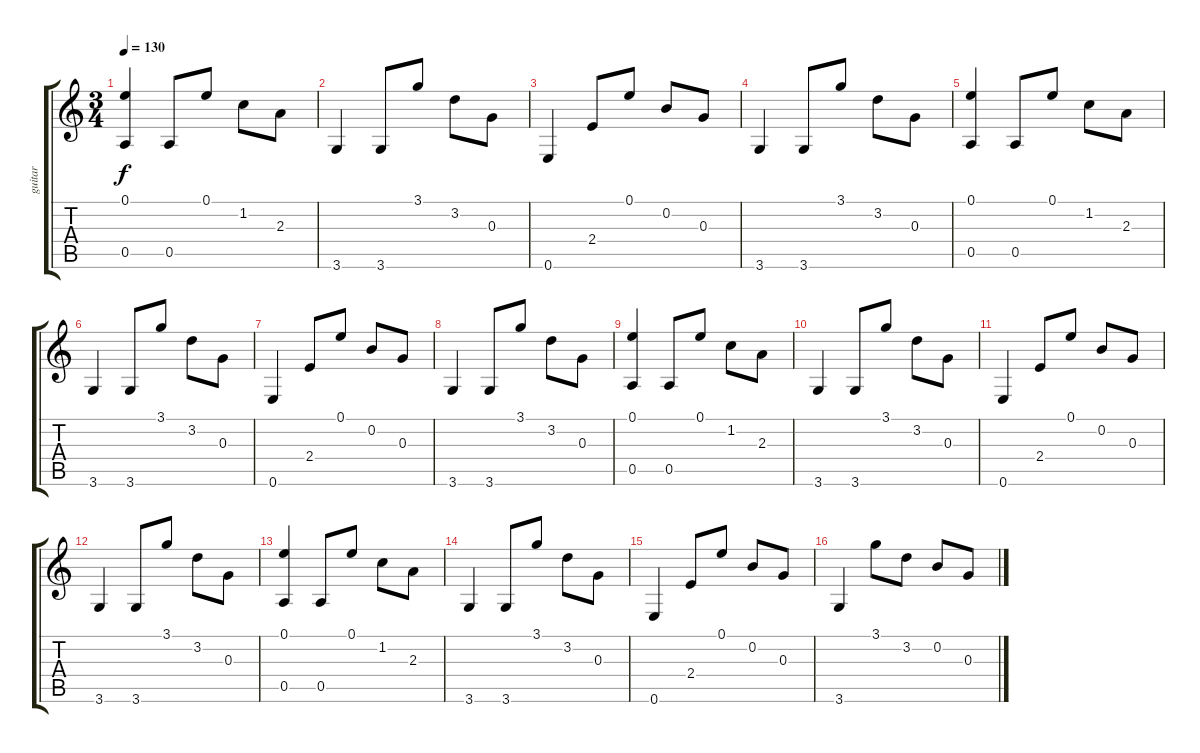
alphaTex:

\track ("guitar" "guitar") {instrument electricguitarclean}
\staff {score tabs}
\tuning (E4 B3 G3 D3 A2 E2) {hide}
\ts (3 4)
\tempo 130
\clef g2
\ks c
(0.1 0.5).4{dy f} 0.5.8 0.1.8 1.2.8 2.3.8 |
3.6.4 3.6.8 3.1.8 3.2.8 0.3.8 |
0.6.4 2.4.8 0.1.8 0.2.8 0.3.8 |
3.6.4 3.6.8 3.1.8 3.2.8 0.3.8 |
(0.1 0.5).4 0.5.8 0.1.8 1.2.8 2.3.8 |
3.6.4 3.6.8 3.1.8 3.2.8 0.3.8 |
0.6.4 2.4.8 0.1.8 0.2.8 0.3.8 |
3.6.4 3.6.8 3.1.8 3.2.8 0.3.8 |
(0.1 0.5).4 0.5.8 0.1.8 1.2.8 2.3.8 |
3.6.4 3.6.8 3.1.8 3.2.8 0.3.8 |
0.6.4 2.4.8 0.1.8 0.2.8 0.3.8 |
3.6.4 3.6.8 3.1.8 3.2.8 0.3.8 |
(0.1 0.5).4 0.5.8 0.1.8 1.2.8 2.3.8 |
3.6.4 3.6.8 3.1.8 3.2.8 0.3.8 |
0.6.4 2.4.8 0.1.8 0.2.8 0.3.8 |
3.6.4 3.1.8 3.2.8 0.2.8 0.3.8
